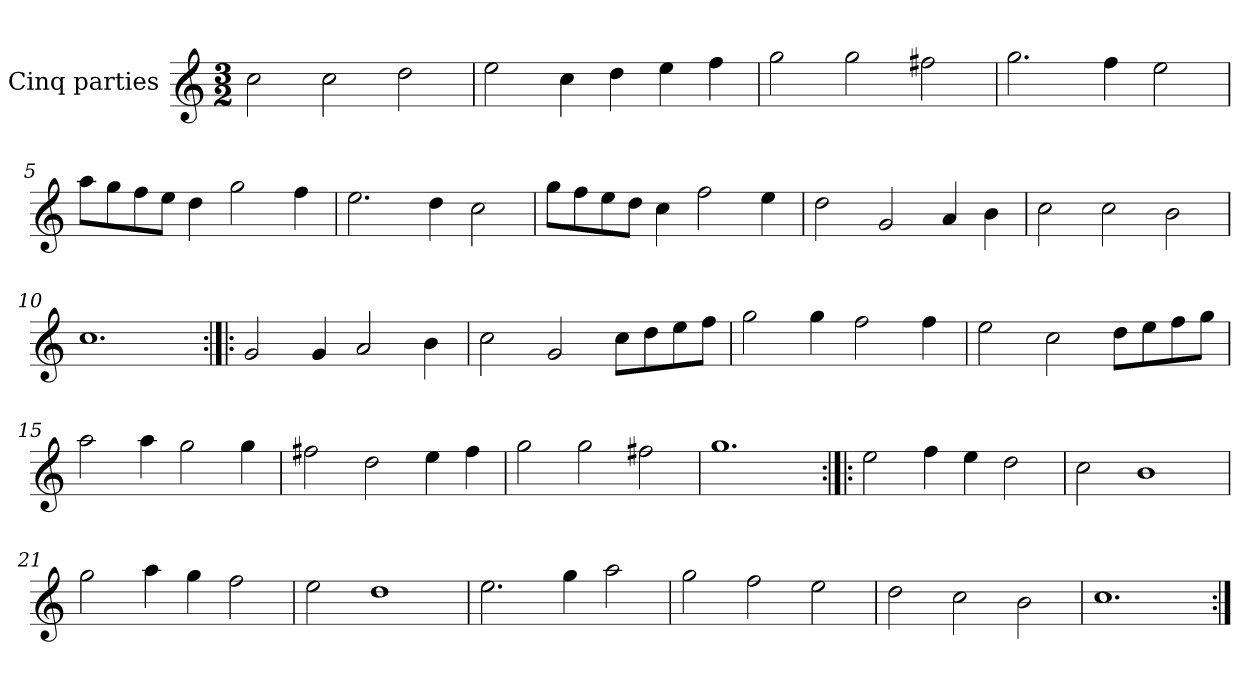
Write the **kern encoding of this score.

**kern
*part1
*staff1
*I"Cinq parties
*clefG2
*k[]
*M3/2
*MM180
=1
2cc\
2cc\
2dd\
=2
2ee\
4cc\
4dd\
4ee\
4ff\
=3
2gg\
2gg\
2ff#X\
=4
2.gg\
4ff\
2ee\
=5
8aa\L
8gg\
8ff\
8ee\J
4dd\
2gg\
4ff\
=6
2.ee\
4dd\
2cc\
=7
8gg\L
8ff\
8ee\
8dd\J
4cc\
2ff\
4ee\
=8
2dd\
2g/
4a/
4b\
=9
2cc\
2cc\
2b\
=10
1.cc
=11:|!|:
2g/
4g/
2a/
4b\
=12
2cc\
2g/
8cc\L
8dd\
8ee\
8ff\J
=13
2gg\
4gg\
2ff\
4ff\
=14
2ee\
2cc\
8dd\L
8ee\
8ff\
8gg\J
=15
2aa\
4aa\
2gg\
4gg\
=16
2ff#X\
2dd\
4ee\
4ff#\
=17
2gg\
2gg\
2ff#X\
=18
1.gg
=19:|!|:
2ee\
4ff\
4ee\
2dd\
=20
2cc\
1b
=21
2gg\
4aa\
4gg\
2ff\
=22
2ee\
1dd
=23
2.ee\
4gg\
2aa\
=24
2gg\
2ff\
2ee\
=25
2dd\
2cc\
2b\
=26
1.cc
=:|!
*-
